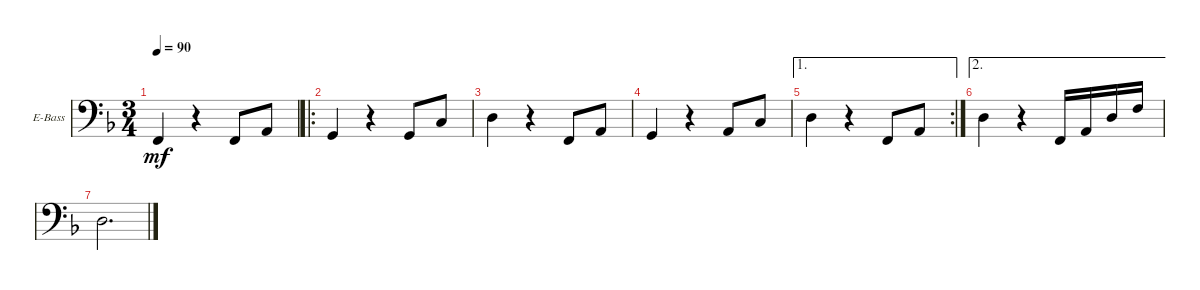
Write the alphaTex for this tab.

\defaultSystemsLayout 4
\bracketExtendMode groupsimilarinstruments
\firstSystemTrackNameOrientation horizontal
\otherSystemsTrackNameOrientation horizontal
\track ("Electric Bass" "E-Bass") {instrument electricbassfinger}
\staff {score}
\tuning (G2 D2 A1 E1)
\ts (3 4)
\tempo 90
\clef f4
\ks dminor
1.4.4{dy mf} r.4 1.4.8 0.3.8 |
\ro
3.4.4 r.4 3.4.8 3.3.8 |
0.2.4 r.4 1.4.8 0.3.8 |
3.4.4 r.4 0.3.8 3.3.8 |
\ae 1
\rc 2
0.2.4 r.4 1.4.8 0.3.8 |
\ae 2
0.2.4 r.4 1.4.16 0.3.16 0.2.16 3.2.16 |
0.2.2{d}
